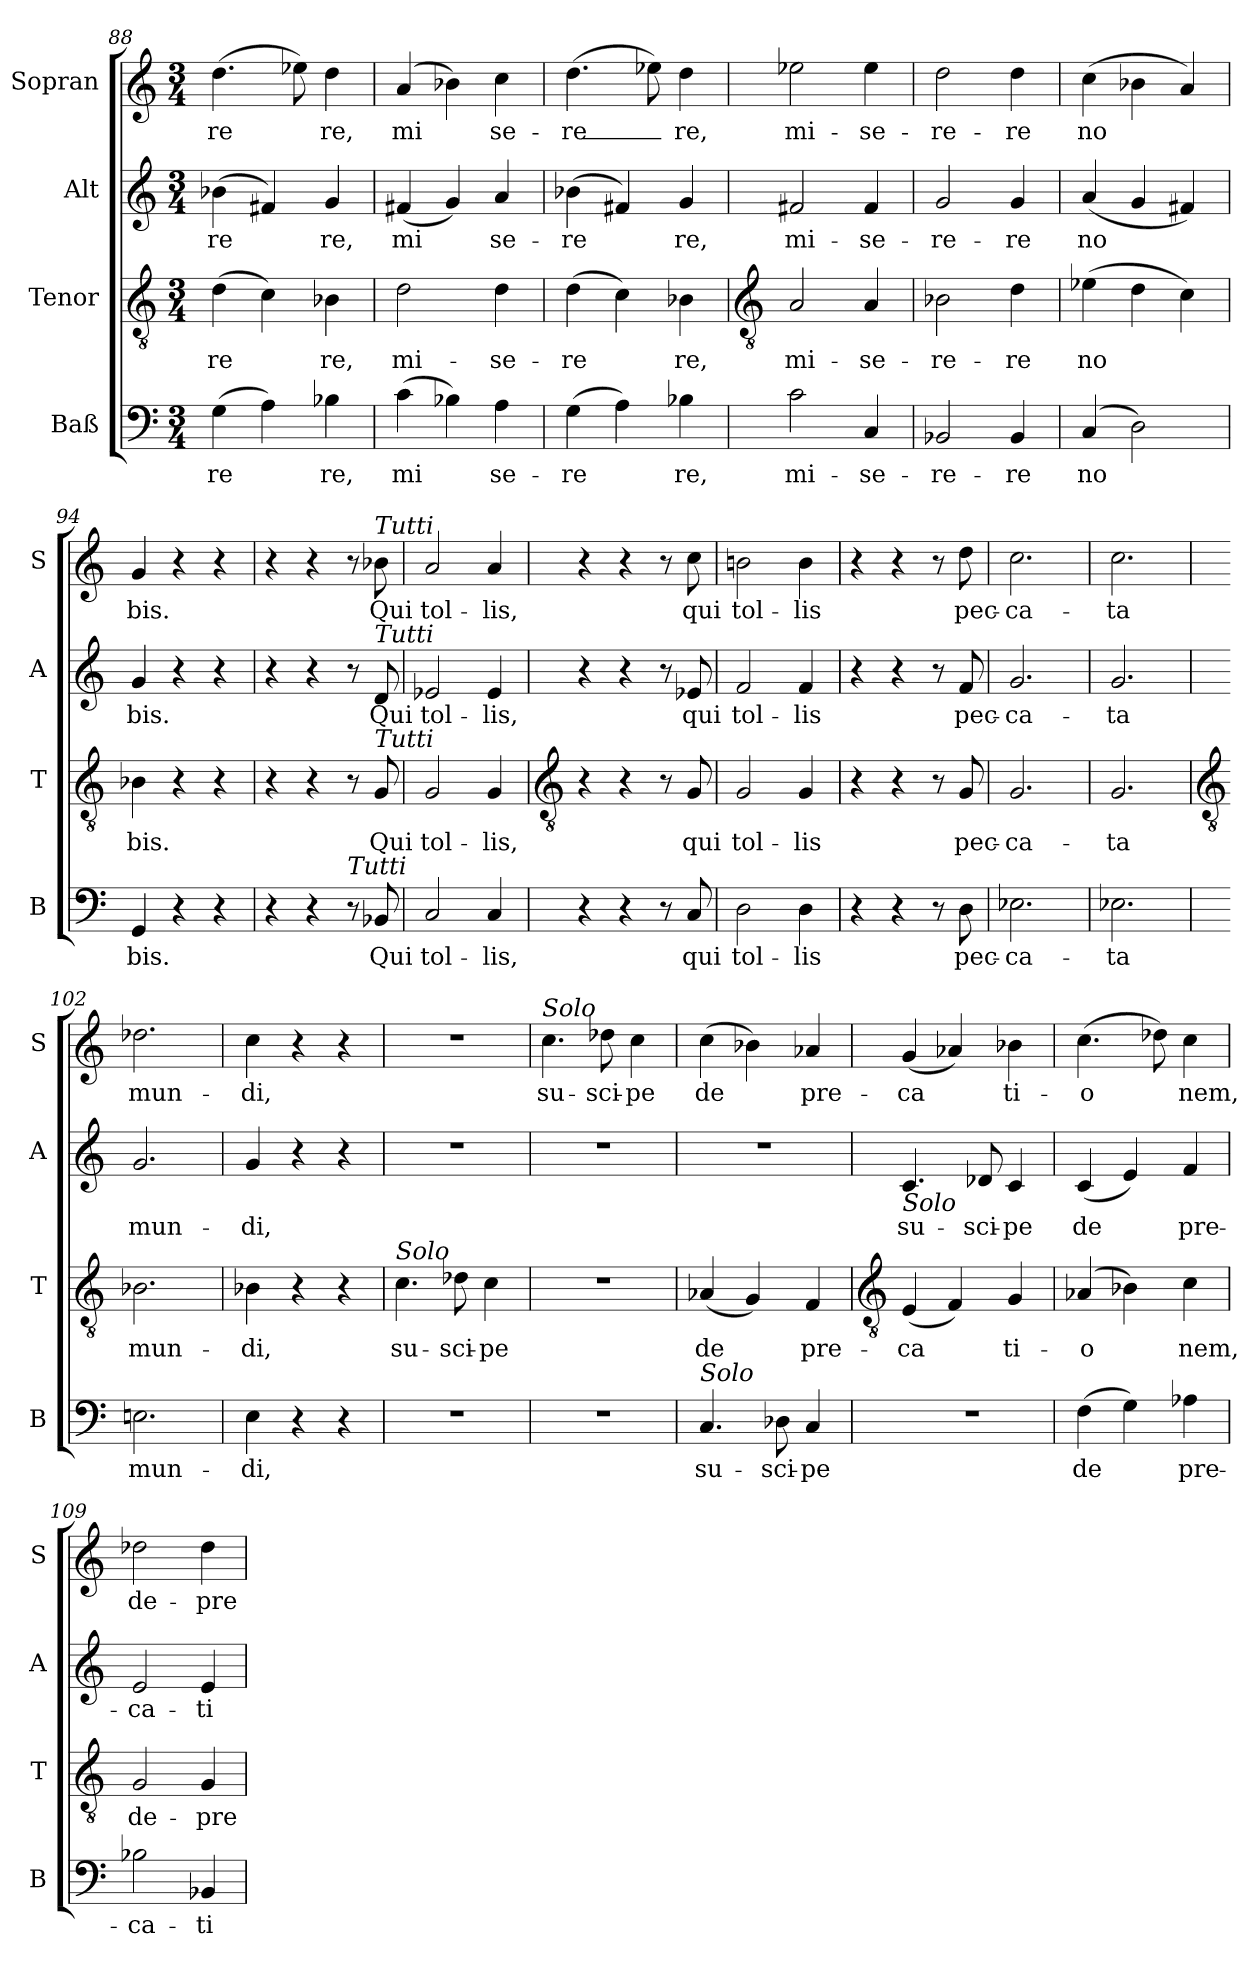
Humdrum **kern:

**kern	**text	**kern	**text	**kern	**text	**kern	**text
*part4	*part4	*part3	*part3	*part2	*part2	*part1	*part1
*staff4	*staff4	*staff3	*staff3	*staff2	*staff2	*staff1	*staff1
*I"Baß	*	*I"Tenor	*	*I"Alt	*	*I"Sopran	*
*I'B	*	*I'T	*	*I'A	*	*I'S	*
*clefF4	*	*clefGv2	*	*clefG2	*	*clefG2	*
*k[]	*	*k[]	*	*k[]	*	*k[]	*
*C:	*	*C:	*	*C:	*	*C:	*
*M3/4	*	*M3/4	*	*M3/4	*	*M3/4	*
=88	=88	=88	=88	=88	=88	=88	=88
!	!LO:LY:b	!	!LO:LY:b	!	!LO:LY:b	!	!LO:LY:b
(>4G	-re	(>4d	-re	(<4b-X	-re	(>4.dd	-re
4A)	.	4c)	.	4f#X)	.	.	.
.	.	.	.	.	.	8ee-X)	.
!	!LO:LY:b	!	!LO:LY:b	!	!LO:LY:b	!	!LO:LY:b
4B-X	re,	4B-X	re,	4g	re,	4dd	re,
=89	=89	=89	=89	=89	=89	=89	=89
!	!LO:LY:b	!	!LO:LY:b	!	!LO:LY:b	!	!LO:LY:b
(>4c	mi	2d	mi-	(<4f#X	mi	(<4a	mi
4B-X)	.	.	.	4g)	.	4b-X)	.
!	!LO:LY:b	!	!LO:LY:b	!	!LO:LY:b	!	!LO:LY:b
4A	se-	4d	-se-	4a	se-	4cc	se-
=90	=90	=90	=90	=90	=90	=90	=90
!	!LO:LY:b	!	!LO:LY:b	!	!LO:LY:b	!	!LO:LY:b
(>4G	-re	(>4d	-re	(<4b-X	-re	(>4.dd	-re_-
4A)	.	4c)	.	4f#X)	.	.	.
.	.	.	.	.	.	8ee-X)	.
!	!LO:LY:b	!	!LO:LY:b	!	!LO:LY:b	!	!LO:LY:b
4B-X	re,	4B-X	re,	4g	re,	4dd	-re,
!!LO:LB:g=z
=91	=91	=91	=91	=91	=91	=91	=91
*	*	*clefGv2	*	*	*	*	*
!	!LO:LY:b	!	!LO:LY:b	!	!LO:LY:b	!	!LO:LY:b
2c	mi-	2A	mi-	2f#X	mi-	2ee-X	mi-
!	!LO:LY:b	!	!LO:LY:b	!	!LO:LY:b	!	!LO:LY:b
4C	-se-	4A	-se-	4f#	-se-	4ee-	-se-
=92	=92	=92	=92	=92	=92	=92	=92
!	!LO:LY:b	!	!LO:LY:b	!	!LO:LY:b	!	!LO:LY:b
2BB-X	-re-	2B-X	-re-	2g	-re-	2dd	-re-
!	!LO:LY:b	!	!LO:LY:b	!	!LO:LY:b	!	!LO:LY:b
4BB-	-re	4d	-re	4g	-re	4dd	-re
=93	=93	=93	=93	=93	=93	=93	=93
!	!LO:LY:b	!	!LO:LY:b	!	!LO:LY:b	!	!LO:LY:b
(<4C	no	(>4e-X	no	(<4a	no	(>4cc	no
2D)	.	4d	.	4g	.	4b-X	.
.	.	4c)	.	4f#X)	.	4a)	.
=94	=94	=94	=94	=94	=94	=94	=94
!	!LO:LY:b	!	!LO:LY:b	!	!LO:LY:b	!	!LO:LY:b
4GG	bis.	4B-X	bis.	4g	bis.	4g	bis.
4r	.	4r	.	4r	.	4r	.
4r	.	4r	.	4r	.	4r	.
=95	=95	=95	=95	=95	=95	=95	=95
4r	.	4r	.	4r	.	4r	.
4r	.	4r	.	4r	.	4r	.
!LO:TX:a:i:t=Tutti	!	!	!	!	!	!	!
8r	.	8r	.	8r	.	8r	.
!	!	!	!	!	!	!LO:TX:a:i:t=Tutti	!
!	!	!	!	!LO:TX:a:i:t=Tutti	!	!	!
!	!	!LO:TX:a:i:t=Tutti	!	!	!	!	!
!	!LO:LY:b	!	!LO:LY:b	!	!LO:LY:b	!	!LO:LY:b
8BB-X	Qui	8G	Qui	8d	Qui	8b-X	Qui
=96	=96	=96	=96	=96	=96	=96	=96
!	!LO:LY:b	!	!LO:LY:b	!	!LO:LY:b	!	!LO:LY:b
2C	tol-	2G	tol-	2e-X	tol-	2a	tol-
!	!LO:LY:b	!	!LO:LY:b	!	!LO:LY:b	!	!LO:LY:b
4C	-lis,	4G	-lis,	4e-	-lis,	4a	-lis,
!!LO:LB:g=z
=97	=97	=97	=97	=97	=97	=97	=97
*	*	*clefGv2	*	*	*	*	*
4r	.	4r	.	4r	.	4r	.
4r	.	4r	.	4r	.	4r	.
8r	.	8r	.	8r	.	8r	.
!	!LO:LY:b	!	!LO:LY:b	!	!LO:LY:b	!	!LO:LY:b
8C	qui	8G	qui	8e-X	qui	8cc	qui
=98	=98	=98	=98	=98	=98	=98	=98
!	!LO:LY:b	!	!LO:LY:b	!	!LO:LY:b	!	!LO:LY:b
2D	tol-	2G	tol-	2f	tol-	2bn	tol-
!	!LO:LY:b	!	!LO:LY:b	!	!LO:LY:b	!	!LO:LY:b
4D	-lis	4G	-lis	4f	-lis	4b	-lis
=99	=99	=99	=99	=99	=99	=99	=99
4r	.	4r	.	4r	.	4r	.
4r	.	4r	.	4r	.	4r	.
8r	.	8r	.	8r	.	8r	.
!	!LO:LY:b	!	!LO:LY:b	!	!LO:LY:b	!	!LO:LY:b
8D	pec-	8G	pec-	8f	pec-	8dd	pec-
=100	=100	=100	=100	=100	=100	=100	=100
!	!LO:LY:b	!	!LO:LY:b	!	!LO:LY:b	!	!LO:LY:b
2.E-X	-ca-	2.G	-ca-	2.g	-ca-	2.cc	-ca-
=101	=101	=101	=101	=101	=101	=101	=101
!	!LO:LY:b	!	!LO:LY:b	!	!LO:LY:b	!	!LO:LY:b
2.E-X	-ta	2.G	-ta	2.g	-ta	2.cc	-ta
!!LO:LB:g=z
=102	=102	=102	=102	=102	=102	=102	=102
*	*	*clefGv2	*	*	*	*	*
!	!LO:LY:b	!	!LO:LY:b	!	!LO:LY:b	!	!LO:LY:b
2.En	mun-	2.B-X	mun-	2.g	mun-	2.dd-X	mun-
=103	=103	=103	=103	=103	=103	=103	=103
!	!LO:LY:b	!	!LO:LY:b	!	!LO:LY:b	!	!LO:LY:b
4E	-di,	4B-X	-di,	4g	-di,	4cc	-di,
4r	.	4r	.	4r	.	4r	.
4r	.	4r	.	4r	.	4r	.
=104	=104	=104	=104	=104	=104	=104	=104
!	!	!LO:TX:a:i:t=Solo	!	!	!	!	!
!LO:N:vis=1	!	!	!LO:LY:b	!LO:N:vis=1	!	!LO:N:vis=1	!
2.r	.	4.c	su-	2.r	.	2.r	.
!	!	!	!LO:LY:b	!	!	!	!
.	.	8d-X	-sci-	.	.	.	.
!	!	!	!LO:LY:b	!	!	!	!
.	.	4c	-pe	.	.	.	.
=105	=105	=105	=105	=105	=105	=105	=105
!	!	!	!	!	!	!LO:TX:a:i:t=Solo	!
!LO:N:vis=1	!	!LO:N:vis=1	!	!LO:N:vis=1	!	!	!LO:LY:b
2.r	.	2.r	.	2.r	.	4.cc	su-
!	!	!	!	!	!	!	!LO:LY:b
.	.	.	.	.	.	8dd-X	-sci-
!	!	!	!	!	!	!	!LO:LY:b
.	.	.	.	.	.	4cc	-pe
=106	=106	=106	=106	=106	=106	=106	=106
!LO:TX:a:i:t=Solo	!	!	!	!	!	!	!
!	!LO:LY:b	!	!LO:LY:b	!LO:N:vis=1	!	!	!LO:LY:b
4.C	su-	(<4A-X	de	2.r	.	(>4cc	de
.	.	4G)	.	.	.	4b-X)	.
!	!LO:LY:b	!	!	!	!	!	!
8D-X	-sci-	.	.	.	.	.	.
!	!LO:LY:b	!	!LO:LY:b	!	!	!	!LO:LY:b
4C	-pe	4F	pre-	.	.	4a-X	pre-
!!LO:LB:g=z
=107	=107	=107	=107	=107	=107	=107	=107
*	*	*clefGv2	*	*	*	*	*
!	!	!	!	!LO:TX:b:i:t=Solo	!	!	!
!LO:N:vis=1	!	!	!LO:LY:b	!	!LO:LY:b	!	!LO:LY:b
2.r	.	(<4E	-ca	4.c	su-	(<4g	-ca
.	.	4F)	.	.	.	4a-X)	.
!	!	!	!	!	!LO:LY:b	!	!
.	.	.	.	8d-X	-sci-	.	.
!	!	!	!LO:LY:b	!	!LO:LY:b	!	!LO:LY:b
.	.	4G	ti-	4c	-pe	4b-X	ti-
=108	=108	=108	=108	=108	=108	=108	=108
!	!LO:LY:b	!	!LO:LY:b	!	!LO:LY:b	!	!LO:LY:b
(>4F	de	(<4A-X	-o	(<4c	de	(>4.cc	-o
4G)	.	4B-X)	.	4e)	.	.	.
.	.	.	.	.	.	8dd-X)	.
!	!LO:LY:b	!	!LO:LY:b	!	!LO:LY:b	!	!LO:LY:b
4A-X	pre-	4c	nem,	4f	pre-	4cc	nem,
=109	=109	=109	=109	=109	=109	=109	=109
!	!LO:LY:b	!	!LO:LY:b	!	!LO:LY:b	!	!LO:LY:b
2B-X	-ca-	2G	de-	2e	-ca-	2dd-X	de-
!	!LO:LY:b	!	!LO:LY:b	!	!LO:LY:b	!	!LO:LY:b
4BB-X	-ti-	4G	-pre-	4e	-ti-	4dd-	-pre-
=	=	=	=	=	=	=	=
*-	*-	*-	*-	*-	*-	*-	*-
